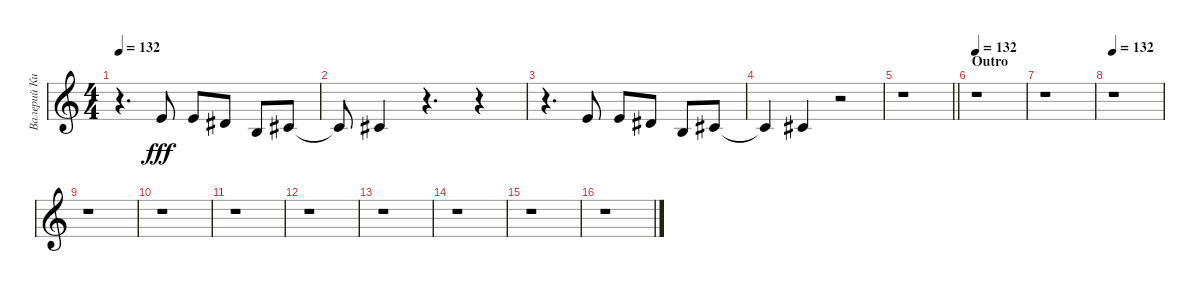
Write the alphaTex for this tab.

\track ("Валерий Кипелов" "Валерий Ки") {instrument altosax}
\staff {score}
\tuning (E4 B3 G3 D3 A2 E2 B1) {hide}
\ts (4 4)
\tempo 132
\clef g2
\ks c
r.4{d dy fff} 0.1.8 0.1.8 4.2.8 0.2.8 2.2.8 |
2.2{t}.8 2.2.4 r.4{d} r.4 |
r.4{d} 0.1.8 0.1.8 4.2.8 0.2.8 2.2.8 |
2.2{t}.4 2.2.4 r.2 |
\barLineRight lightlight
r.1 |
\section ("" "Outro")
\tempo 132
r.1 |
r.1 |
\tempo 132
r.1 |
r.1 |
r.1 |
r.1 |
r.1 |
r.1 |
r.1 |
r.1 |
r.1
